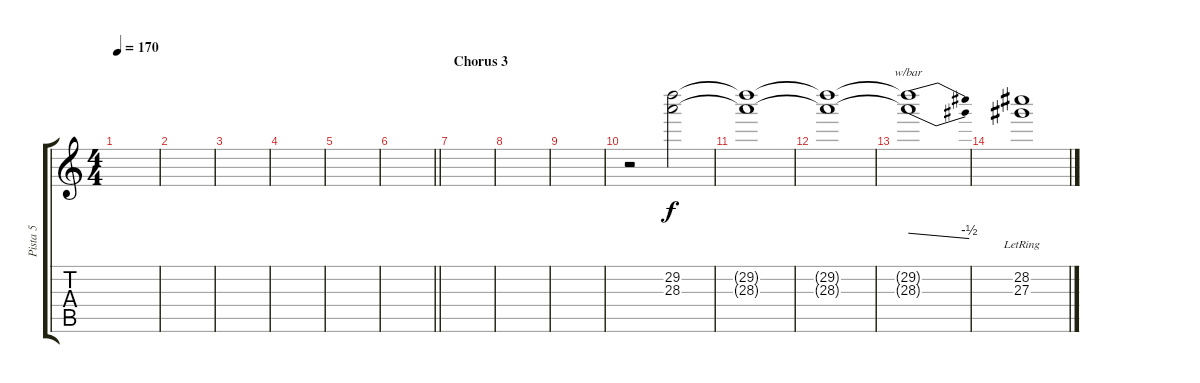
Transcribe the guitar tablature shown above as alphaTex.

\track ("Pista 5" "Pista 5") {instrument contrabass}
\staff {score tabs}
\tuning (D4 A3 F3 C3 G2 C2) {hide}
\ts (4 4)
\tempo 170
\clef g2
\ks c
|
|
|
|
|
\barLineRight lightlight
|
\section ("" "Chorus 3")
|
|
|
r.2{volume 0 instrument choiraahs} (29.2 28.3).2{volume 16} |
(29.2{t} 28.3{t}).1 |
(29.2{t} 28.3{t}).1 |
(29.2{t} 28.3{t}).1{tbe (dive default 0 0 60 -2)} |
(28.2{lr} 27.3).1
